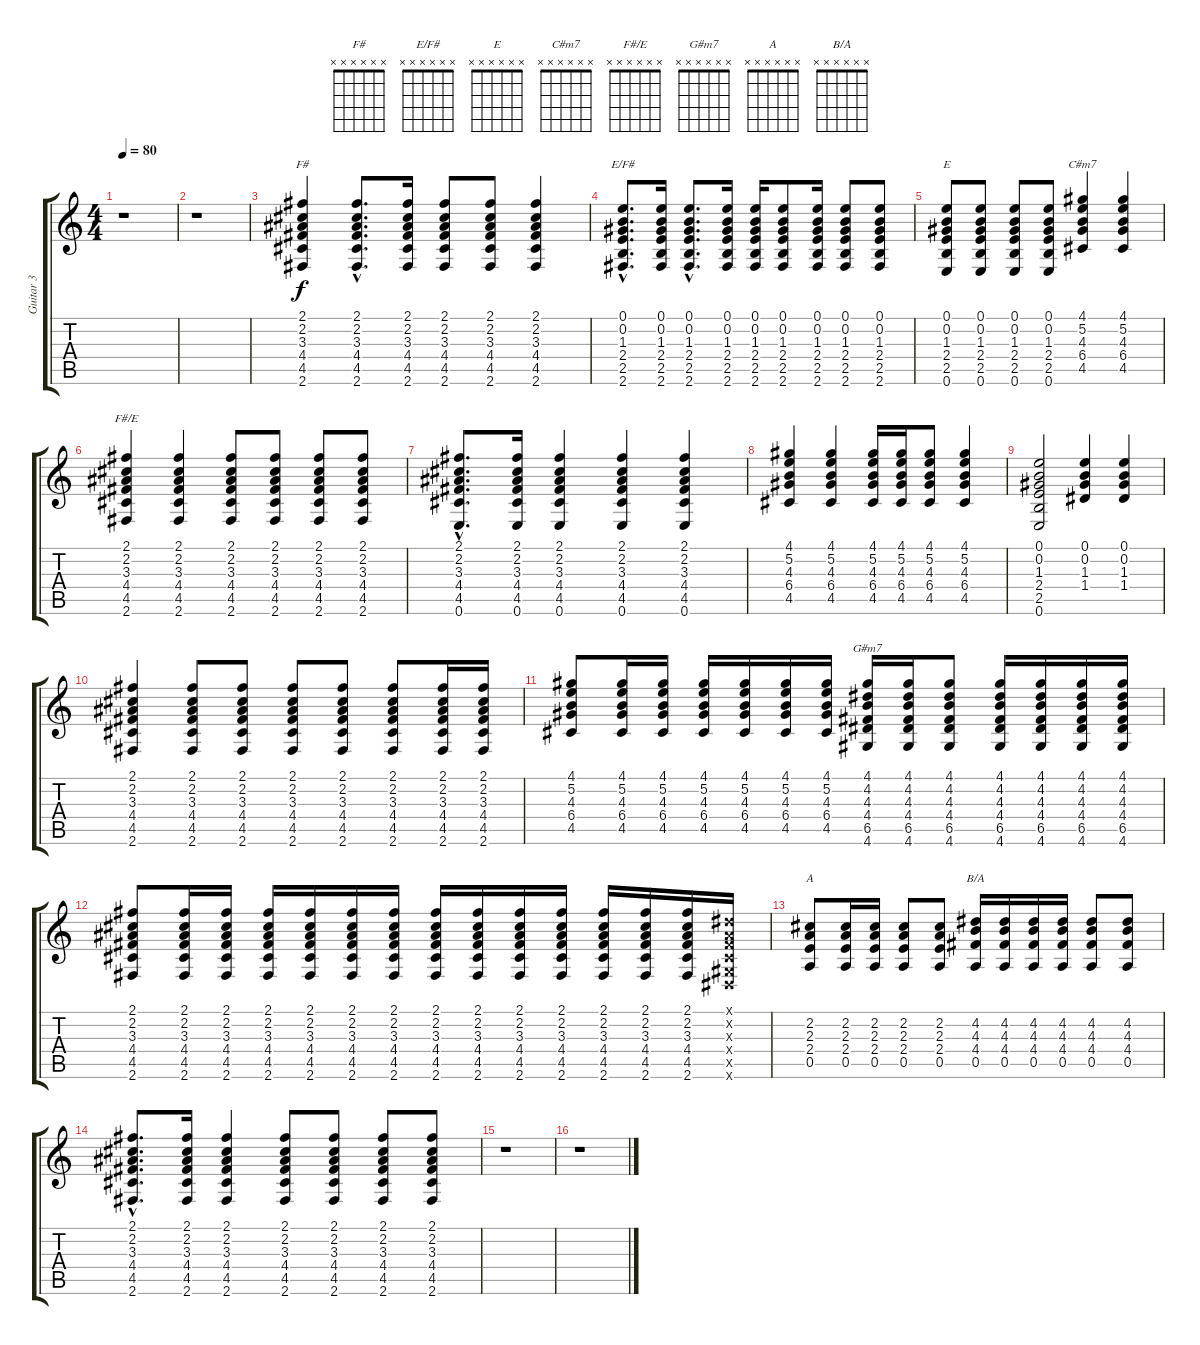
\track ("Guitar 3" "Guitar 3") {instrument distortionguitar}
\staff {score tabs}
\tuning (E4 B3 G3 D3 A2 E2) {hide}
\chord ("F#" x x x x x x) {firstfret 0}
\chord ("E/F#" x x x x x x) {firstfret 0}
\chord ("E" x x x x x x) {firstfret 0}
\chord ("C#m7" x x x x x x) {firstfret 0}
\chord ("F#/E" x x x x x x) {firstfret 0}
\chord ("G#m7" x x x x x x) {firstfret 0}
\chord ("A" x x x x x x)
\chord ("B/A" x x x x x x) {firstfret 0}
\ts (4 4)
\tempo 80
\clef g2
\ks c
r.1{dy f} |
r.1 |
(2.1 2.2 3.3 4.4 4.5 2.6).4{ch "F#"} (2.1{hac} 2.2{hac} 3.3{hac} 4.4{hac} 4.5{hac} 2.6{hac}).8{d} (2.1 2.2 3.3 4.4 4.5 2.6).16 (2.1 2.2 3.3 4.4 4.5 2.6).8 (2.1 2.2 3.3 4.4 4.5 2.6).8 (2.1 2.2 3.3 4.4 4.5 2.6).4 |
(0.1{hac} 0.2{hac} 1.3{hac} 2.4{hac} 2.5{hac} 2.6{hac}).8{d ch "E/F#"} (0.1 0.2 1.3 2.4 2.5 2.6).16 (0.1{hac} 0.2{hac} 1.3{hac} 2.4{hac} 2.5{hac} 2.6{hac}).8{d} (0.1 0.2 1.3 2.4 2.5 2.6).16 (0.1 0.2 1.3 2.4 2.5 2.6).16 (0.1 0.2 1.3 2.4 2.5 2.6).8 (0.1 0.2 1.3 2.4 2.5 2.6).16 (0.1 0.2 1.3 2.4 2.5 2.6).8 (0.1 0.2 1.3 2.4 2.5 2.6).8 |
(0.1 0.2 1.3 2.4 2.5 0.6).8{ch "E"} (0.1 0.2 1.3 2.4 2.5 0.6).8 (0.1 0.2 1.3 2.4 2.5 0.6).8 (0.1 0.2 1.3 2.4 2.5 0.6).8 (4.1 5.2 4.3 6.4 4.5).4{ch "C#m7"} (4.1 5.2 4.3 6.4 4.5).4 |
(2.1 2.2 3.3 4.4 4.5 2.6).4{ch "F#/E"} (2.1 2.2 3.3 4.4 4.5 2.6).4 (2.1 2.2 3.3 4.4 4.5 2.6).8 (2.1 2.2 3.3 4.4 4.5 2.6).8 (2.1 2.2 3.3 4.4 4.5 2.6).8 (2.1 2.2 3.3 4.4 4.5 2.6).8 |
(2.1{hac} 2.2{hac} 3.3{hac} 4.4{hac} 4.5{hac} 0.6{hac}).8{d} (2.1 2.2 3.3 4.4 4.5 0.6).16 (2.1 2.2 3.3 4.4 4.5 0.6).4 (2.1 2.2 3.3 4.4 4.5 0.6).4 (2.1 2.2 3.3 4.4 4.5 0.6).4 |
(4.1 5.2 4.3 6.4 4.5).4 (4.1 5.2 4.3 6.4 4.5).4 (4.1 5.2 4.3 6.4 4.5).16 (4.1 5.2 4.3 6.4 4.5).16 (4.1 5.2 4.3 6.4 4.5).8 (4.1 5.2 4.3 6.4 4.5).4 |
(0.1 0.2 1.3 2.4 2.5 0.6).2 (0.1 0.2 1.3 1.4).4 (0.1 0.2 1.3 1.4).4 |
(2.1 2.2 3.3 4.4 4.5 2.6).4 (2.1 2.2 3.3 4.4 4.5 2.6).8 (2.1 2.2 3.3 4.4 4.5 2.6).8 (2.1 2.2 3.3 4.4 4.5 2.6).8 (2.1 2.2 3.3 4.4 4.5 2.6).8 (2.1 2.2 3.3 4.4 4.5 2.6).8 (2.1 2.2 3.3 4.4 4.5 2.6).16 (2.1 2.2 3.3 4.4 4.5 2.6).16 |
(4.1 5.2 4.3 6.4 4.5).8 (4.1 5.2 4.3 6.4 4.5).16 (4.1 5.2 4.3 6.4 4.5).16 (4.1 5.2 4.3 6.4 4.5).16 (4.1 5.2 4.3 6.4 4.5).16 (4.1 5.2 4.3 6.4 4.5).16 (4.1 5.2 4.3 6.4 4.5).16 (4.1 4.2 4.3 4.4 6.5 4.6).16{ch "G#m7"} (4.1 4.2 4.3 4.4 6.5 4.6).16 (4.1 4.2 4.3 4.4 6.5 4.6).8 (4.1 4.2 4.3 4.4 6.5 4.6).16 (4.1 4.2 4.3 4.4 6.5 4.6).16 (4.1 4.2 4.3 4.4 6.5 4.6).16 (4.1 4.2 4.3 4.4 6.5 4.6).16 |
(2.1 2.2 3.3 4.4 4.5 2.6).8 (2.1 2.2 3.3 4.4 4.5 2.6).16 (2.1 2.2 3.3 4.4 4.5 2.6).16 (2.1 2.2 3.3 4.4 4.5 2.6).16 (2.1 2.2 3.3 4.4 4.5 2.6).16 (2.1 2.2 3.3 4.4 4.5 2.6).16 (2.1 2.2 3.3 4.4 4.5 2.6).16 (2.1 2.2 3.3 4.4 4.5 2.6).16 (2.1 2.2 3.3 4.4 4.5 2.6).16 (2.1 2.2 3.3 4.4 4.5 2.6).16 (2.1 2.2 3.3 4.4 4.5 2.6).16 (2.1 2.2 3.3 4.4 4.5 2.6).16 (2.1 2.2 3.3 4.4 4.5 2.6).16 (2.1 2.2 3.3 4.4 4.5 2.6).16 (-1.1{x} -1.2{x} -1.3{x} -1.4{x} -1.5{x} -1.6{x}).16 |
(2.2 2.3 2.4 0.5).8{ch "A"} (2.2 2.3 2.4 0.5).16 (2.2 2.3 2.4 0.5).16 (2.2 2.3 2.4 0.5).8 (2.2 2.3 2.4 0.5).8 (4.2 4.3 4.4 0.5).16{ch "B/A"} (4.2 4.3 4.4 0.5).16 (4.2 4.3 4.4 0.5).16 (4.2 4.3 4.4 0.5).16 (4.2 4.3 4.4 0.5).8 (4.2 4.3 4.4 0.5).8 |
(2.1{hac} 2.2{hac} 3.3{hac} 4.4{hac} 4.5{hac} 2.6{hac}).8{d} (2.1 2.2 3.3 4.4 4.5 2.6).16 (2.1 2.2 3.3 4.4 4.5 2.6).4 (2.1 2.2 3.3 4.4 4.5 2.6).8 (2.1 2.2 3.3 4.4 4.5 2.6).8 (2.1 2.2 3.3 4.4 4.5 2.6).8 (2.1 2.2 3.3 4.4 4.5 2.6).8 |
r.1 |
r.1
